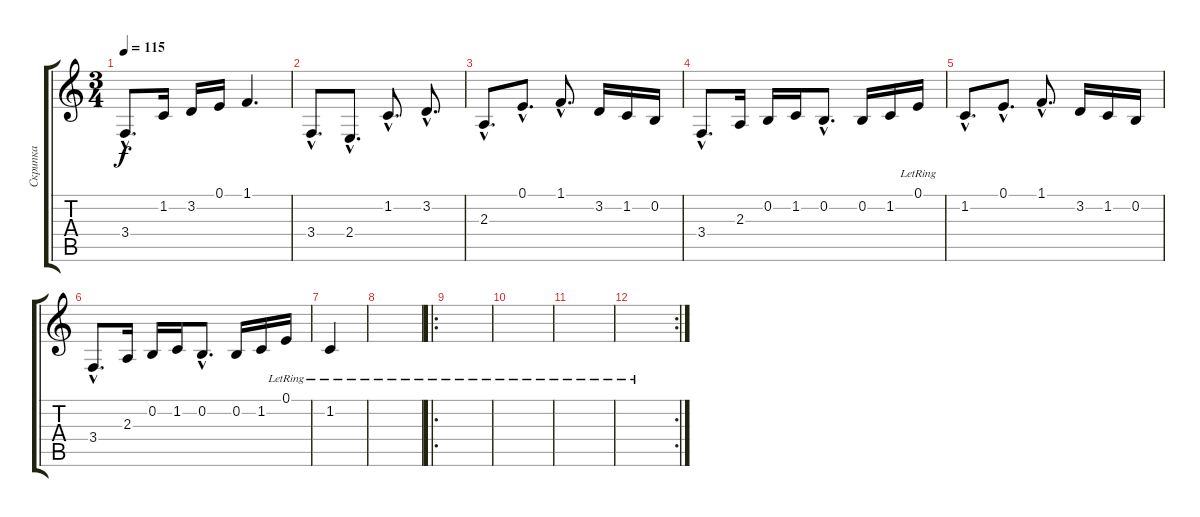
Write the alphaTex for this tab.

\track ("Скрипка" "Скрипка") {instrument cello}
\staff {score tabs}
\tuning (E4 B3 G3 D3 A2 E2) {hide}
\ts (3 4)
\tempo 115
\clef g2
\ks c
3.4{hac}.8{d dy f} 1.2.16 3.2.16 0.1.16 1.1.4{d} |
3.4{hac}.8{d} 2.4{hac}.8{d} 1.2{hac}.8{d} 3.2{hac}.8{d} |
2.3{hac}.8{d} 0.1{hac}.8{d} 1.1{hac}.8{d} 3.2.16 1.2.16 0.2.16 |
3.4{hac}.8{d} 2.3.16 0.2.16 1.2.16 0.2{hac}.8{d} 0.2.16 1.2.16 0.1{lr}.16 |
1.2{hac}.8{d} 0.1{hac}.8{d} 1.1{hac}.8{d} 3.2.16 1.2.16 0.2.16 |
3.4{hac}.8{d} 2.3.16 0.2.16 1.2.16 0.2{hac}.8{d} 0.2.16 1.2.16 0.1{lr}.16 |
1.2{lr}.4 |
|
\ro
|
|
|
\rc 2
